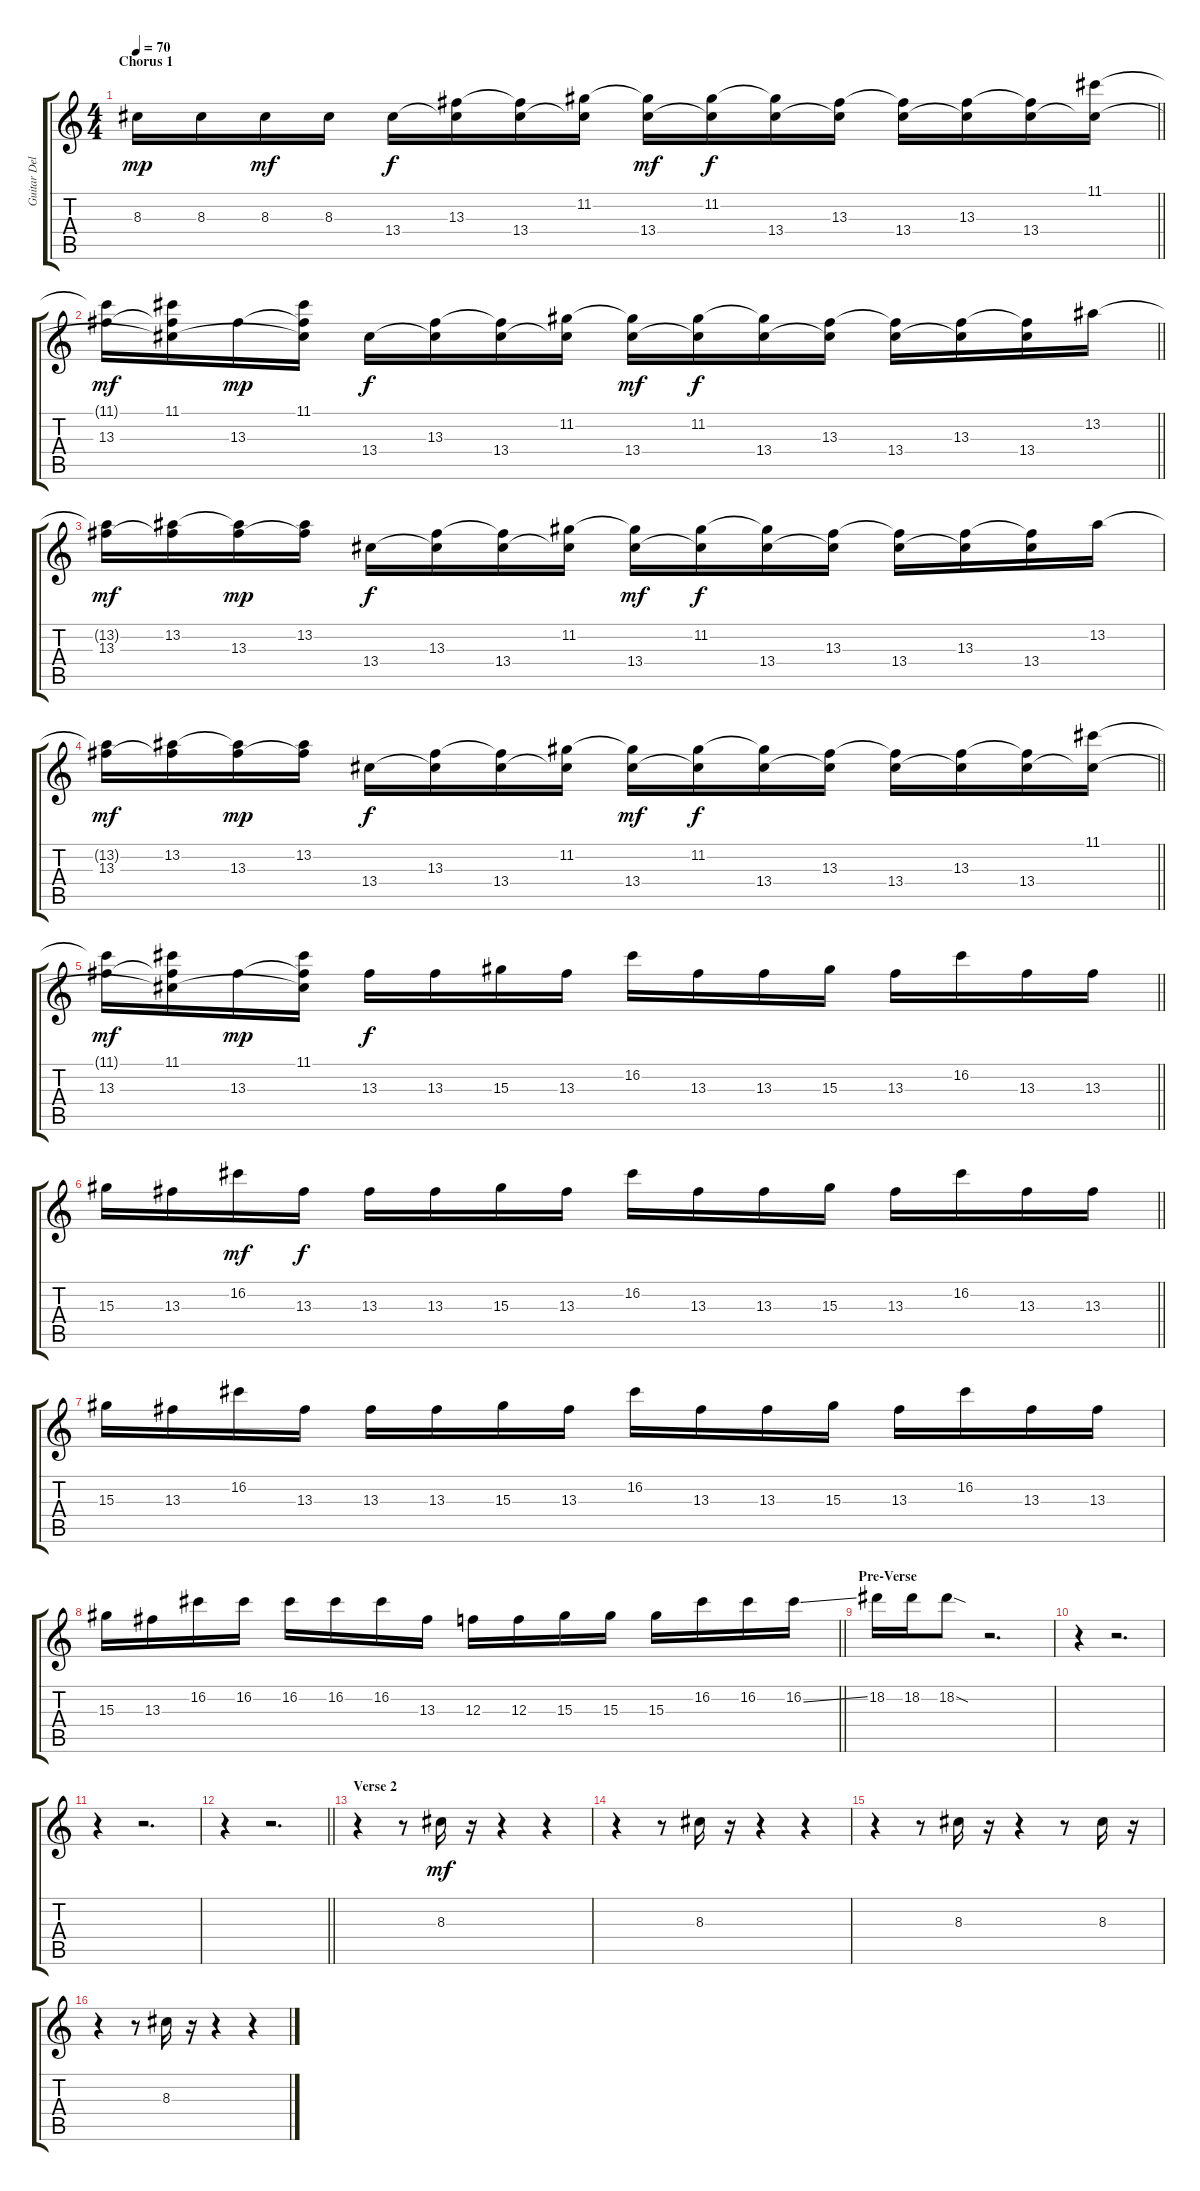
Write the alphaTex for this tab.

\track ("Guitar Delay 2" "Guitar Del") {instrument distortionguitar}
\staff {score tabs}
\tuning (D4 A3 F3 C3 G2 C2) {hide}
\ts (4 4)
\section ("" "Chorus 1")
\tempo 70
\clef g2
\barLineRight lightlight
\ks c
8.3.16{dy mp} 8.3.16 8.3.16{dy mf} 8.3.16 13.4.16{dy f} (13.3 13.4{t}).16 (13.3{t} 13.4).16 (11.2 13.4{t}).16 (11.2{t} 13.4).16{dy mf} (11.2 13.4{t}).16{dy f} (11.2{t} 13.4).16 (13.3 13.4{t}).16 (13.3{t} 13.4).16 (13.3 13.4{t}).16 (13.3{t} 13.4).16 (11.1 13.4{t}).16 |
\barLineRight lightlight
(11.1{t} 13.3).16{dy mf} (11.1 13.3{t} 13.4{t}).16 13.3.16{dy mp} (11.1 13.3{t} 13.4{t}).16 13.4.16{dy f} (13.3 13.4{t}).16 (13.3{t} 13.4).16 (11.2 13.4{t}).16 (11.2{t} 13.4).16{dy mf} (11.2 13.4{t}).16{dy f} (11.2{t} 13.4).16 (13.3 13.4{t}).16 (13.3{t} 13.4).16 (13.3 13.4{t}).16 (13.3{t} 13.4).16 13.2.16 |
(13.2{t} 13.3).16{dy mf} (13.2 13.3{t}).16 (13.2{t} 13.3).16{dy mp} (13.2 13.3{t}).16 13.4.16{dy f} (13.3 13.4{t}).16 (13.3{t} 13.4).16 (11.2 13.4{t}).16 (11.2{t} 13.4).16{dy mf} (11.2 13.4{t}).16{dy f} (11.2{t} 13.4).16 (13.3 13.4{t}).16 (13.3{t} 13.4).16 (13.3 13.4{t}).16 (13.3{t} 13.4).16 13.2.16 |
\barLineRight lightlight
(13.2{t} 13.3).16{dy mf} (13.2 13.3{t}).16 (13.2{t} 13.3).16{dy mp} (13.2 13.3{t}).16 13.4.16{dy f} (13.3 13.4{t}).16 (13.3{t} 13.4).16 (11.2 13.4{t}).16 (11.2{t} 13.4).16{dy mf} (11.2 13.4{t}).16{dy f} (11.2{t} 13.4).16 (13.3 13.4{t}).16 (13.3{t} 13.4).16 (13.3 13.4{t}).16 (13.3{t} 13.4).16 (11.1 13.4{t}).16 |
\barLineRight lightlight
(11.1{t} 13.3).16{dy mf} (11.1 13.3{t} 13.4{t}).16 13.3.16{dy mp} (11.1 13.3{t} 13.4{t}).16 13.3.16{dy f} 13.3.16 15.3.16 13.3.16 16.2.16 13.3.16 13.3.16 15.3.16 13.3.16 16.2.16 13.3.16 13.3.16 |
\barLineRight lightlight
15.3.16 13.3.16 16.2.16{dy mf} 13.3.16{dy f} 13.3.16 13.3.16 15.3.16 13.3.16 16.2.16 13.3.16 13.3.16 15.3.16 13.3.16 16.2.16 13.3.16 13.3.16 |
15.3.16 13.3.16 16.2.16 13.3.16 13.3.16 13.3.16 15.3.16 13.3.16 16.2.16 13.3.16 13.3.16 15.3.16 13.3.16 16.2.16 13.3.16 13.3.16 |
\barLineRight lightlight
15.3.16 13.3.16 16.2.16 16.2.16 16.2.16 16.2.16 16.2.16 13.3.16 12.3.16 12.3.16 15.3.16 15.3.16 15.3.16 16.2.16 16.2.16 16.2{ss}.16 |
\section ("" "Pre-Verse")
18.2.16 18.2.16 18.2{sod}.8 r.2{d} |
r.4 r.2{d} |
r.4 r.2{d} |
\barLineRight lightlight
r.4 r.2{d} |
\section ("" "Verse 2")
r.4 r.8 8.3.16{dy mf} r.16 r.4 r.4 |
r.4 r.8 8.3.16 r.16 r.4 r.4 |
r.4 r.8 8.3.16 r.16 r.4 r.8 8.3.16 r.16 |
r.4 r.8 8.3.16 r.16 r.4 r.4
